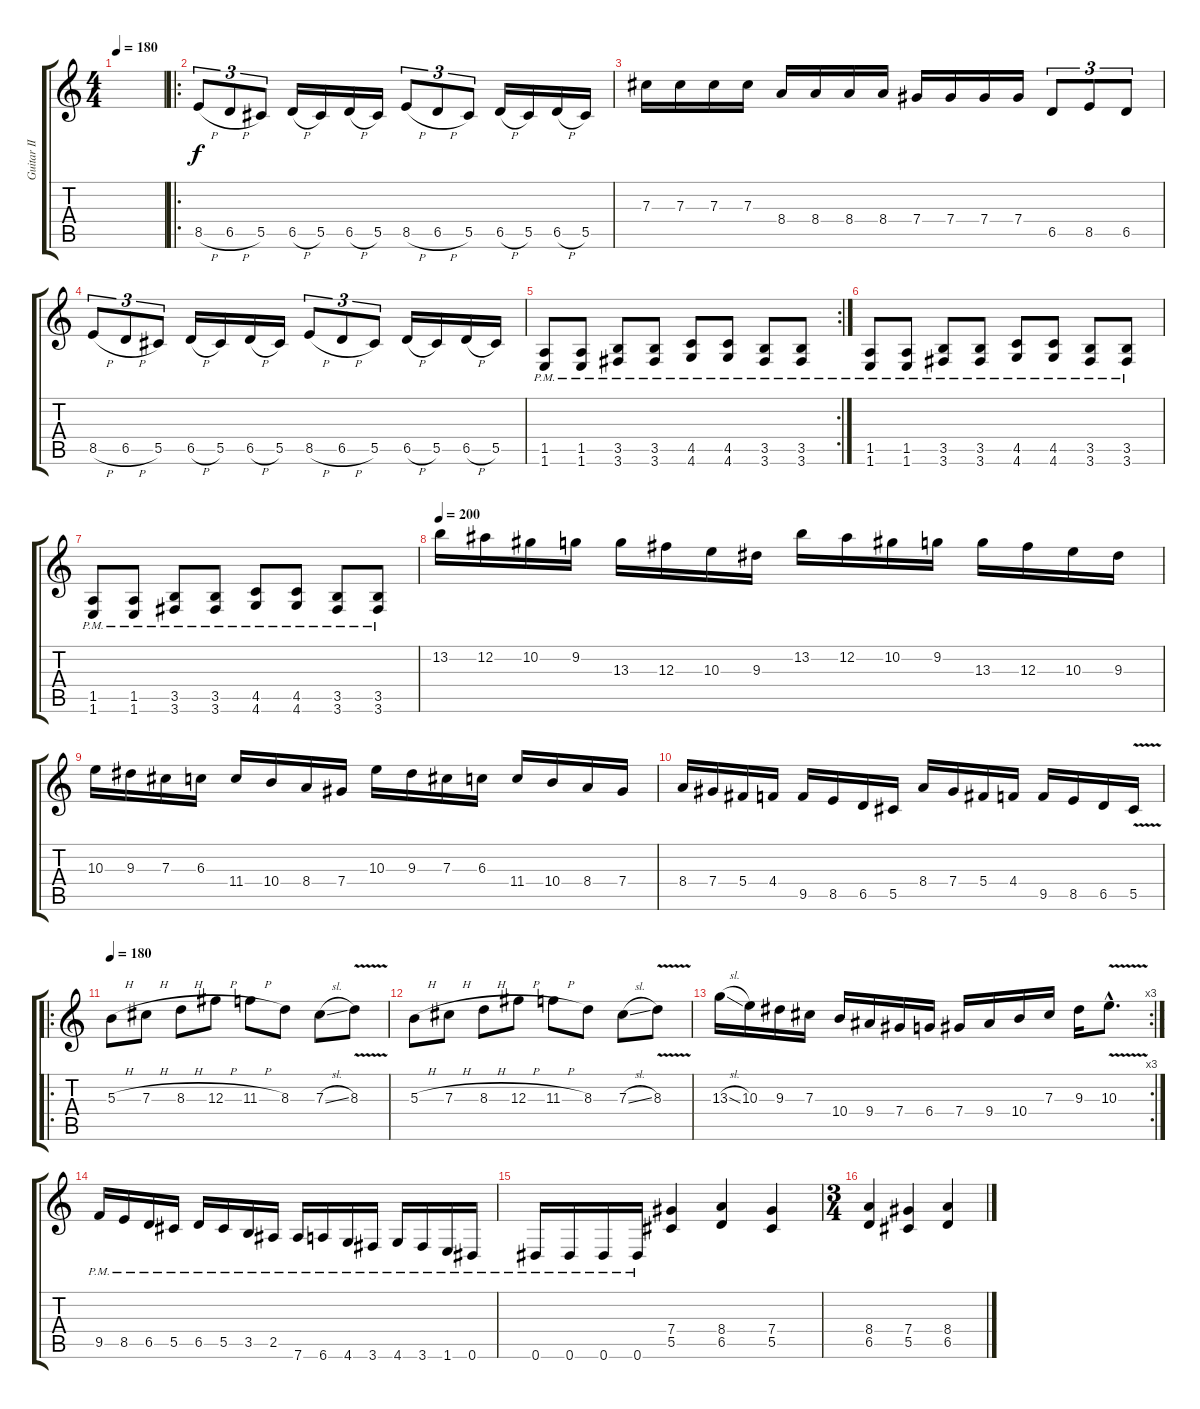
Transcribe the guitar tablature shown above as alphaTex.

\track ("Guitar II [Dallas Toler-Wade]" "Guitar II ") {instrument distortionguitar}
\staff {score tabs}
\tuning (Eb4 Bb3 Gb3 Db3 Ab2 Eb2) {hide}
\ts (4 4)
\tempo 180
\clef g2
\ks c
|
\ro
8.5{h}.8{tu (3 2)} 6.5{h}.8{tu (3 2)} 5.5.8{tu (3 2)} 6.5{h}.16 5.5.16 6.5{h}.16 5.5.16 8.5{h}.8{tu (3 2)} 6.5{h}.8{tu (3 2)} 5.5.8{tu (3 2)} 6.5{h}.16 5.5.16 6.5{h}.16 5.5.16 |
7.3.16 7.3.16 7.3.16 7.3.16 8.4.16 8.4.16 8.4.16 8.4.16 7.4.16 7.4.16 7.4.16 7.4.16 6.5.8{tu (3 2)} 8.5.8{tu (3 2)} 6.5.8{tu (3 2)} |
8.5{h}.8{tu (3 2)} 6.5{h}.8{tu (3 2)} 5.5.8{tu (3 2)} 6.5{h}.16 5.5.16 6.5{h}.16 5.5.16 8.5{h}.8{tu (3 2)} 6.5{h}.8{tu (3 2)} 5.5.8{tu (3 2)} 6.5{h}.16 5.5.16 6.5{h}.16 5.5.16 |
\rc 2
(1.5{pm} 1.6{pm}).8 (1.5{pm} 1.6{pm}).8 (3.5{pm} 3.6{pm}).8 (3.5{pm} 3.6{pm}).8 (4.5{pm} 4.6{pm}).8 (4.5{pm} 4.6{pm}).8 (3.5{pm} 3.6{pm}).8 (3.5{pm} 3.6{pm}).8 |
(1.5{pm} 1.6{pm}).8 (1.5{pm} 1.6{pm}).8 (3.5{pm} 3.6{pm}).8 (3.5{pm} 3.6{pm}).8 (4.5{pm} 4.6{pm}).8 (4.5{pm} 4.6{pm}).8 (3.5{pm} 3.6{pm}).8 (3.5{pm} 3.6{pm}).8 |
(1.5{pm} 1.6{pm}).8 (1.5{pm} 1.6{pm}).8 (3.5{pm} 3.6{pm}).8 (3.5{pm} 3.6{pm}).8 (4.5{pm} 4.6{pm}).8 (4.5{pm} 4.6{pm}).8 (3.5{pm} 3.6{pm}).8 (3.5{pm} 3.6{pm}).8 |
\tempo 200
13.2.16 12.2.16 10.2.16 9.2.16 13.3.16 12.3.16 10.3.16 9.3.16 13.2.16 12.2.16 10.2.16 9.2.16 13.3.16 12.3.16 10.3.16 9.3.16 |
10.3.16 9.3.16 7.3.16 6.3.16 11.4.16 10.4.16 8.4.16 7.4.16 10.3.16 9.3.16 7.3.16 6.3.16 11.4.16 10.4.16 8.4.16 7.4.16 |
8.4.16 7.4.16 5.4.16 4.4.16 9.5.16 8.5.16 6.5.16 5.5.16 8.4.16 7.4.16 5.4.16 4.4.16 9.5.16 8.5.16 6.5.16 5.5{v}.16 |
\ro
\tempo 180
5.3{h}.8 7.3{h}.8 8.3{h}.8 12.3{h}.8 11.3{h}.8 8.3.8 7.3{sl}.8 8.3{v}.8 |
5.3{h}.8 7.3{h}.8 8.3{h}.8 12.3{h}.8 11.3{h}.8 8.3.8 7.3{sl}.8 8.3{v}.8 |
\rc 3
13.3{sl}.16 10.3.16 9.3.16 7.3.16 10.4.16 9.4.16 7.4.16 6.4.16 7.4.16 9.4.16 10.4.16 7.3.16 9.3.16 10.3{v hac}.8{d} |
9.5{pm}.16 8.5{pm}.16 6.5{pm}.16 5.5{pm}.16 6.5{pm}.16 5.5{pm}.16 3.5{pm}.16 2.5{pm}.16 7.6{pm}.16 6.6{pm}.16 4.6{pm}.16 3.6{pm}.16 4.6{pm}.16 3.6{pm}.16 1.6{pm}.16 0.6{pm}.16 |
0.6{pm}.16 0.6{pm}.16 0.6{pm}.16 0.6{pm}.16 (7.4 5.5).4 (8.4 6.5).4 (7.4 5.5).4 |
\ts (3 4)
(8.4 6.5).4 (7.4 5.5).4 (8.4 6.5).4
